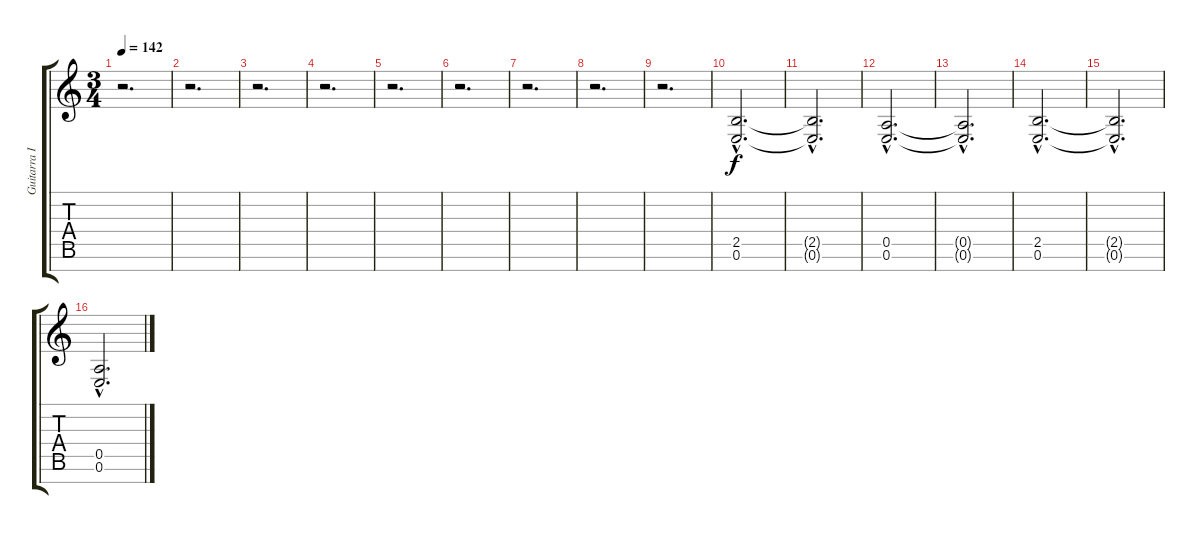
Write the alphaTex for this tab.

\track ("Guitarra I" "Guitarra I") {instrument distortionguitar}
\staff {score tabs}
\tuning (E4 B3 G3 D3 A2 E2 B1) {hide}
\ts (3 4)
\tempo 142
\clef g2
\ks c
r.2{d dy f} |
r.2{d} |
r.2{d} |
r.2{d} |
r.2{d} |
r.2{d} |
r.2{d} |
r.2{d} |
r.2{d} |
(2.5{hac} 0.6{hac}).2{d} |
(2.5{hac t} 0.6{hac t}).2{d} |
(0.5{hac} 0.6{hac}).2{d} |
(0.5{hac t} 0.6{hac t}).2{d} |
(2.5{hac} 0.6{hac}).2{d} |
(2.5{hac t} 0.6{hac t}).2{d} |
(0.5{hac} 0.6{hac}).2{d}
